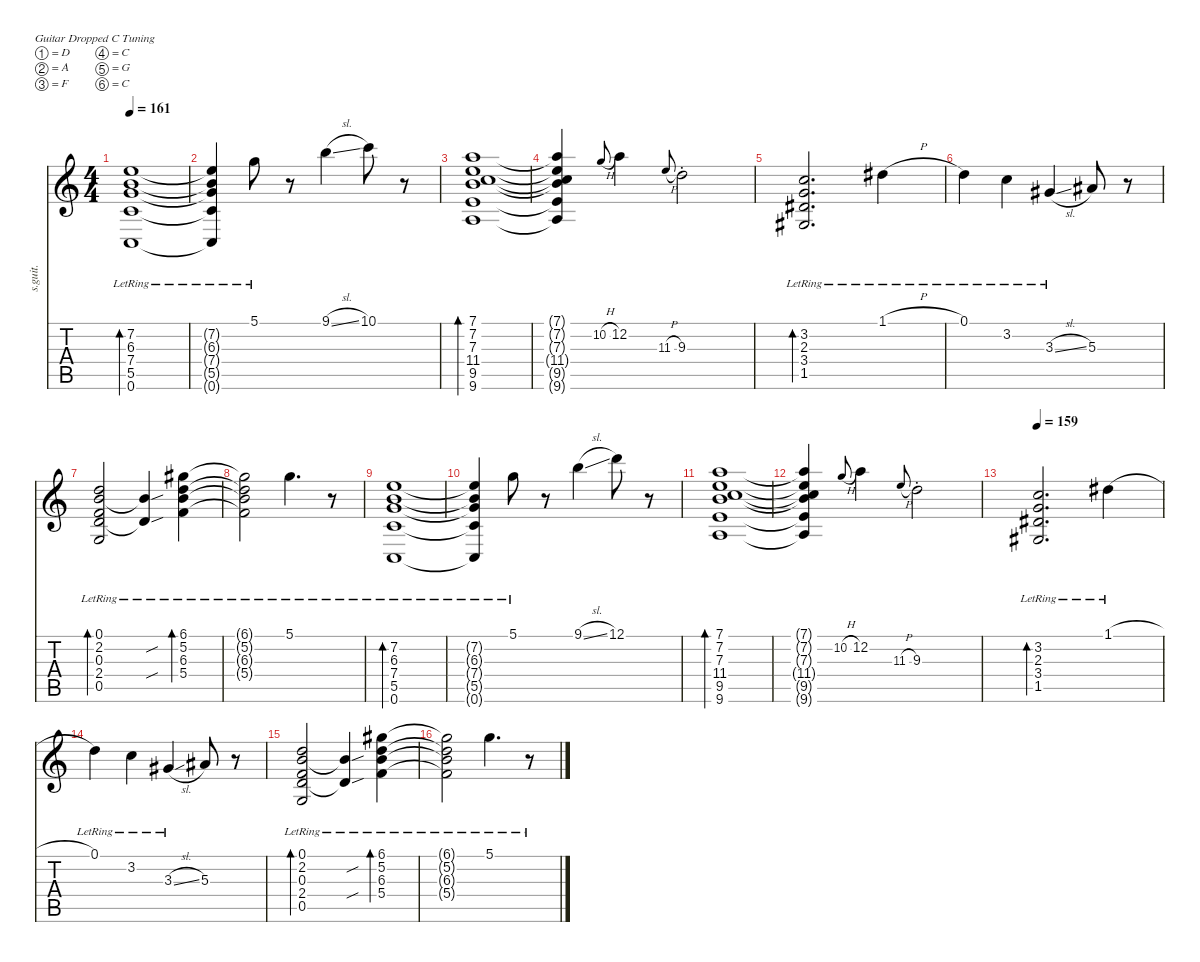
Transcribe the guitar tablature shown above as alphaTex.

\defaultSystemsLayout 4
\hideDynamics
\bracketExtendMode nobrackets
\track ("Rhythm 2" "s.guit.") {instrument distortionguitar}
\staff {score tabs}
\tuning (D4 A3 F3 C3 G2 C2)
\ts (4 4)
\tempo 161
\clef g2
\ks c
(7.2{lr} 6.3{lr} 7.4{lr} 5.5{lr} 0.6{lr}).1{bd 30 lyrics (0 "") lyrics (1 "") lyrics (2 "") lyrics (3 "") lyrics (4 "") dy ppp} |
(7.2{lr t} 6.3{lr t} 7.4{lr t} 5.5{lr t} 0.6{lr t}).4{lyrics (0 "") lyrics (1 "") lyrics (2 "") lyrics (3 "") lyrics (4 "")} 5.1{lr}.8{lyrics (0 "") lyrics (1 "") lyrics (2 "") lyrics (3 "") lyrics (4 "")} r.8 9.1{sl}.4{lyrics (0 "") lyrics (1 "") lyrics (2 "") lyrics (3 "") lyrics (4 "")} 10.1.8{lyrics (0 "") lyrics (1 "") lyrics (2 "") lyrics (3 "") lyrics (4 "")} r.8 |
(7.1 7.2 7.3 11.4 9.5 9.6).1{bd 30 lyrics (0 "") lyrics (1 "") lyrics (2 "") lyrics (3 "") lyrics (4 "")} |
(7.1{t} 7.2{t} 7.3{t} 11.4{t} 9.5{t} 9.6{t}).4{lyrics (0 "") lyrics (1 "") lyrics (2 "") lyrics (3 "") lyrics (4 "")} 10.2{h}.8{lyrics (0 "") lyrics (1 "") lyrics (2 "") lyrics (3 "") lyrics (4 "") gr onbeat} 12.2.4{lyrics (0 "") lyrics (1 "") lyrics (2 "") lyrics (3 "") lyrics (4 "")} 11.3{h}.8{lyrics (0 "") lyrics (1 "") lyrics (2 "") lyrics (3 "") lyrics (4 "") gr onbeat} 9.3{st}.2{lyrics (0 "") lyrics (1 "") lyrics (2 "") lyrics (3 "") lyrics (4 "")} |
(3.2{lr} 2.3{lr} 3.4{lr acc #} 1.5{lr acc #}).2{d bd 30 lyrics (0 "") lyrics (1 "") lyrics (2 "") lyrics (3 "") lyrics (4 "")} 1.1{h lr acc #}.4{lyrics (0 "") lyrics (1 "") lyrics (2 "") lyrics (3 "") lyrics (4 "")} |
0.1{lr}.4{lyrics (0 "") lyrics (1 "") lyrics (2 "") lyrics (3 "") lyrics (4 "")} 3.2{lr}.4{lyrics (0 "") lyrics (1 "") lyrics (2 "") lyrics (3 "") lyrics (4 "")} 3.3{sl lr acc #}.4{lyrics (0 "") lyrics (1 "") lyrics (2 "") lyrics (3 "") lyrics (4 "")} 5.3{acc #}.8{lyrics (0 "") lyrics (1 "") lyrics (2 "") lyrics (3 "") lyrics (4 "")} r.8 |
(0.1{lr} 2.2{lr} 0.3{lr} 2.4{lr} 0.5{lr}).2{bd 30 lyrics (0 "") lyrics (1 "") lyrics (2 "") lyrics (3 "") lyrics (4 "")} (2.4{sou lr t} 2.2{sou lr t}).4{lyrics (0 "") lyrics (1 "") lyrics (2 "") lyrics (3 "") lyrics (4 "")} (6.1{lr acc #} 5.2{lr} 6.3{lr} 5.4{lr}).4{bd 30 lyrics (0 "") lyrics (1 "") lyrics (2 "") lyrics (3 "") lyrics (4 "")} |
(6.1{lr t acc #} 5.2{lr t} 6.3{lr t} 5.4{lr t}).2{lyrics (0 "") lyrics (1 "") lyrics (2 "") lyrics (3 "") lyrics (4 "")} 5.1{lr}.4{d lyrics (0 "") lyrics (1 "") lyrics (2 "") lyrics (3 "") lyrics (4 "")} r.8 |
(7.2{lr} 6.3{lr} 7.4{lr} 5.5{lr} 0.6{lr}).1{bd 30 lyrics (0 "") lyrics (1 "") lyrics (2 "") lyrics (3 "") lyrics (4 "")} |
(7.2{lr t} 6.3{lr t} 7.4{lr t} 5.5{lr t} 0.6{lr t}).4{lyrics (0 "") lyrics (1 "") lyrics (2 "") lyrics (3 "") lyrics (4 "")} 5.1{lr}.8{lyrics (0 "") lyrics (1 "") lyrics (2 "") lyrics (3 "") lyrics (4 "")} r.8 9.1{sl}.4{lyrics (0 "") lyrics (1 "") lyrics (2 "") lyrics (3 "") lyrics (4 "")} 12.1.8{lyrics (0 "") lyrics (1 "") lyrics (2 "") lyrics (3 "") lyrics (4 "")} r.8 |
(7.1 7.2 7.3 11.4 9.5 9.6).1{bd 30 lyrics (0 "") lyrics (1 "") lyrics (2 "") lyrics (3 "") lyrics (4 "")} |
(7.1{t} 7.2{t} 7.3{t} 11.4{t} 9.5{t} 9.6{t}).4{lyrics (0 "") lyrics (1 "") lyrics (2 "") lyrics (3 "") lyrics (4 "")} 10.2{h}.8{lyrics (0 "") lyrics (1 "") lyrics (2 "") lyrics (3 "") lyrics (4 "") gr onbeat} 12.2.4{lyrics (0 "") lyrics (1 "") lyrics (2 "") lyrics (3 "") lyrics (4 "")} 11.3{h}.8{lyrics (0 "") lyrics (1 "") lyrics (2 "") lyrics (3 "") lyrics (4 "") gr onbeat} 9.3{st}.2{lyrics (0 "") lyrics (1 "") lyrics (2 "") lyrics (3 "") lyrics (4 "")} |
\tempo 159
(3.2{lr} 2.3{lr} 3.4{lr acc #} 1.5{lr acc #}).2{d bd 30 lyrics (0 "") lyrics (1 "") lyrics (2 "") lyrics (3 "") lyrics (4 "")} 1.1{h lr acc #}.4{lyrics (0 "") lyrics (1 "") lyrics (2 "") lyrics (3 "") lyrics (4 "")} |
0.1{lr}.4{lyrics (0 "") lyrics (1 "") lyrics (2 "") lyrics (3 "") lyrics (4 "")} 3.2{lr}.4{lyrics (0 "") lyrics (1 "") lyrics (2 "") lyrics (3 "") lyrics (4 "")} 3.3{sl lr acc #}.4{lyrics (0 "") lyrics (1 "") lyrics (2 "") lyrics (3 "") lyrics (4 "")} 5.3{acc #}.8{lyrics (0 "") lyrics (1 "") lyrics (2 "") lyrics (3 "") lyrics (4 "")} r.8 |
(0.1{lr} 2.2{lr} 0.3{lr} 2.4{lr} 0.5{lr}).2{bd 30 lyrics (0 "") lyrics (1 "") lyrics (2 "") lyrics (3 "") lyrics (4 "")} (2.4{sou lr t} 2.2{sou lr t}).4{lyrics (0 "") lyrics (1 "") lyrics (2 "") lyrics (3 "") lyrics (4 "")} (6.1{lr acc #} 5.2{lr} 6.3{lr} 5.4{lr}).4{bd 30 lyrics (0 "") lyrics (1 "") lyrics (2 "") lyrics (3 "") lyrics (4 "")} |
(6.1{lr t acc #} 5.2{lr t} 6.3{lr t} 5.4{lr t}).2{lyrics (0 "") lyrics (1 "") lyrics (2 "") lyrics (3 "") lyrics (4 "")} 5.1{lr}.4{d lyrics (0 "") lyrics (1 "") lyrics (2 "") lyrics (3 "") lyrics (4 "")} r.8
